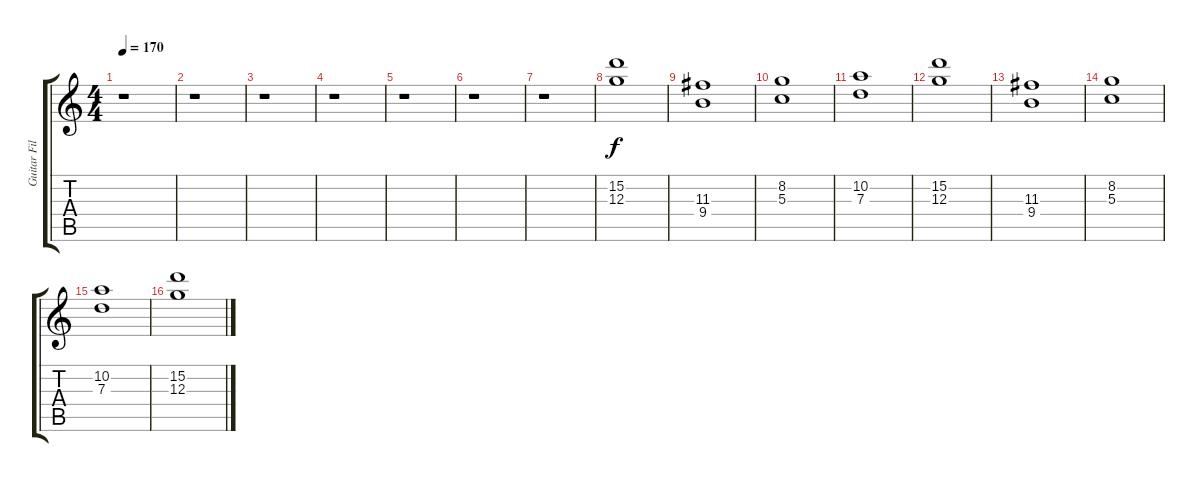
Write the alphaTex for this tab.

\track ("Guitar Fills" "Guitar Fil") {instrument distortionguitar}
\staff {score tabs}
\tuning (E4 B3 G3 D3 A2 E2) {hide}
\ts (4 4)
\tempo 170
\clef g2
\ks c
r.1{dy f} |
r.1 |
r.1 |
r.1 |
r.1 |
r.1 |
r.1 |
(15.2 12.3).1 |
(11.3 9.4).1 |
(8.2 5.3).1 |
(10.2 7.3).1 |
(15.2 12.3).1 |
(11.3 9.4).1 |
(8.2 5.3).1 |
(10.2 7.3).1 |
(15.2 12.3).1
